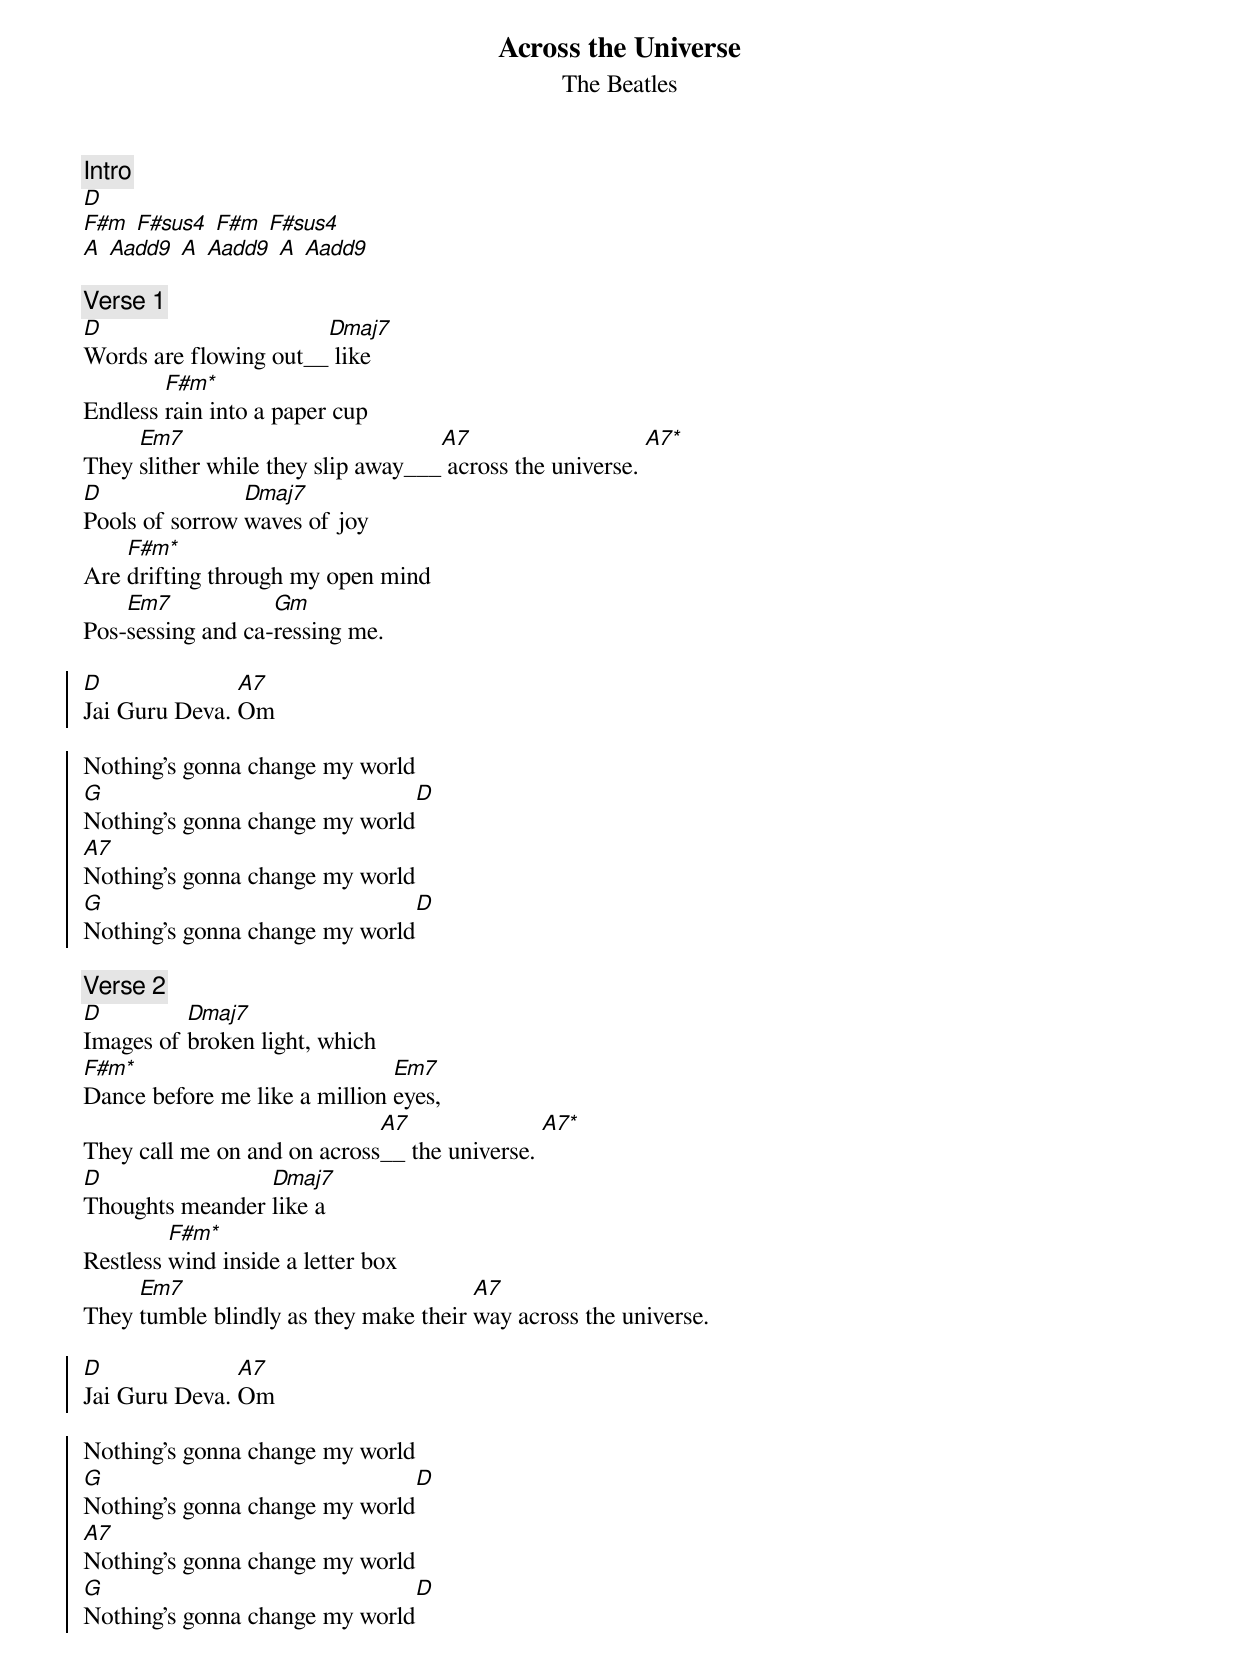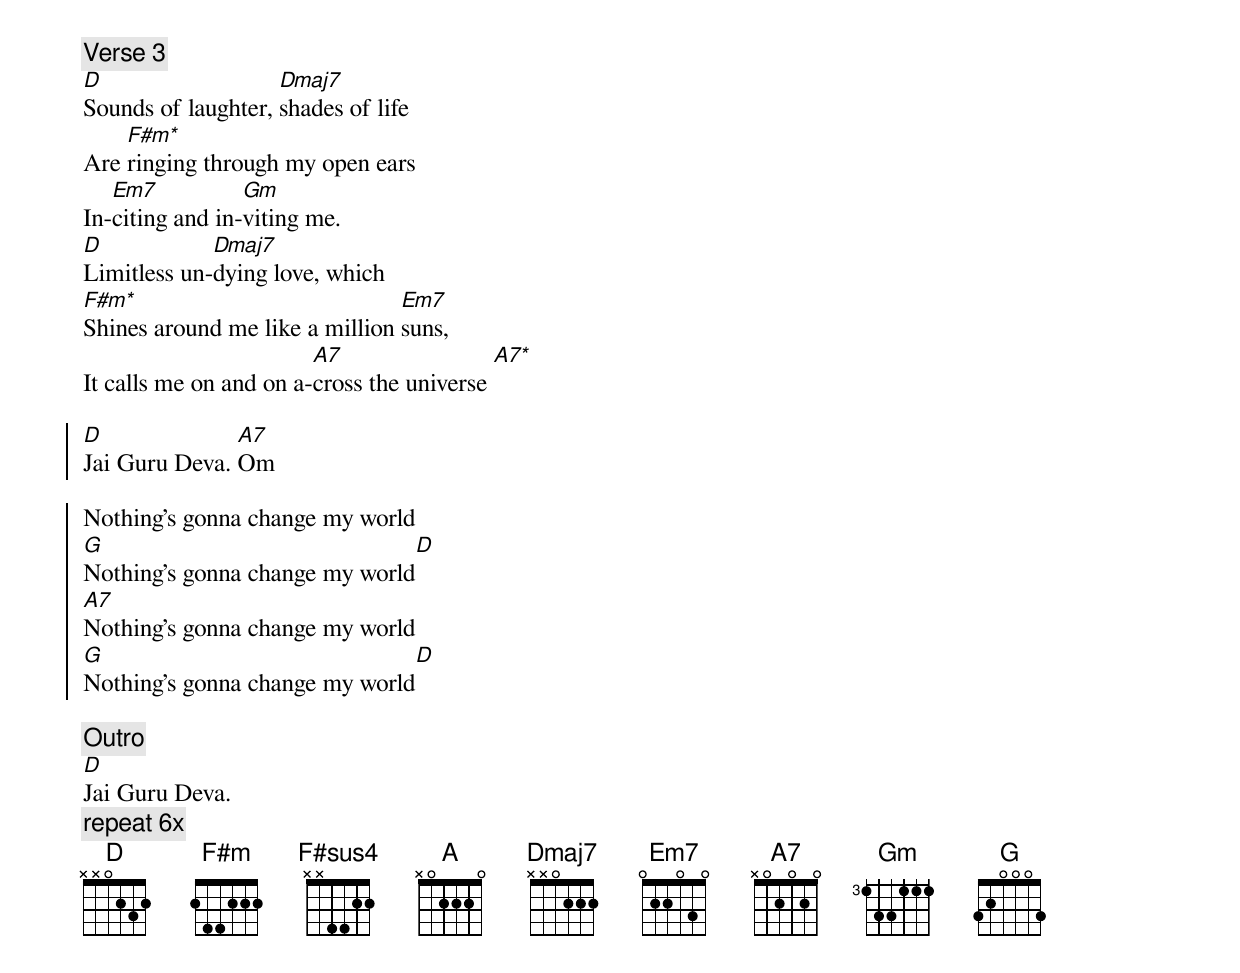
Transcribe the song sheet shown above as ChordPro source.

{t: Across the Universe}
{st: The Beatles}

{define: F#m* 0 x x 4 2 2 2}
{define: F#m* 0 2 4 4 2 2 2}
{define: F#sus4 0 x x 4 4 2 2}
{define: A7* 0 x 0 2 0 2 3}


{c: Intro}
[D]
[F#m] [F#sus4] [F#m] [F#sus4]
[A] [Aadd9] [A] [Aadd9] [A] [Aadd9]

{c: Verse 1}
[D]Words are flowing out__[Dmaj7] like
Endless [F#m*]rain into a paper cup
They [Em7]slither while they slip away___[A7] across the universe. [A7*]
[D]Pools of sorrow [Dmaj7]waves of joy
Are [F#m*]drifting through my open mind
Pos-[Em7]sessing and ca-[Gm]ressing me.

{soc}
[D]Jai Guru Deva. [A7]Om

Nothing's gonna change my world
[G]Nothing's gonna change my world[D]
[A7]Nothing's gonna change my world
[G]Nothing's gonna change my world[D]
{eoc}

{c: Verse 2}
[D]Images of [Dmaj7]broken light, which
[F#m*]Dance before me like a million [Em7]eyes,
They call me on and on across[A7]__ the universe. [A7*]
[D]Thoughts meander [Dmaj7]like a
Restless [F#m*]wind inside a letter box
They [Em7]tumble blindly as they make their [A7]way across the universe.

{soc}
[D]Jai Guru Deva. [A7]Om

Nothing's gonna change my world
[G]Nothing's gonna change my world[D]
[A7]Nothing's gonna change my world
[G]Nothing's gonna change my world[D]
{eoc}

{c: Verse 3}
[D]Sounds of laughter, [Dmaj7]shades of life
Are [F#m*]ringing through my open ears
In-[Em7]citing and in-[Gm]viting me.
[D]Limitless un-[Dmaj7]dying love, which
[F#m*]Shines around me like a million [Em7]suns,
It calls me on and on a-[A7]cross the universe [A7*]

{soc}
[D]Jai Guru Deva. [A7]Om

Nothing's gonna change my world
[G]Nothing's gonna change my world[D]
[A7]Nothing's gonna change my world
[G]Nothing's gonna change my world[D]
{eoc}

{c: Outro}
[D]Jai Guru Deva.
{c: repeat 6x}
